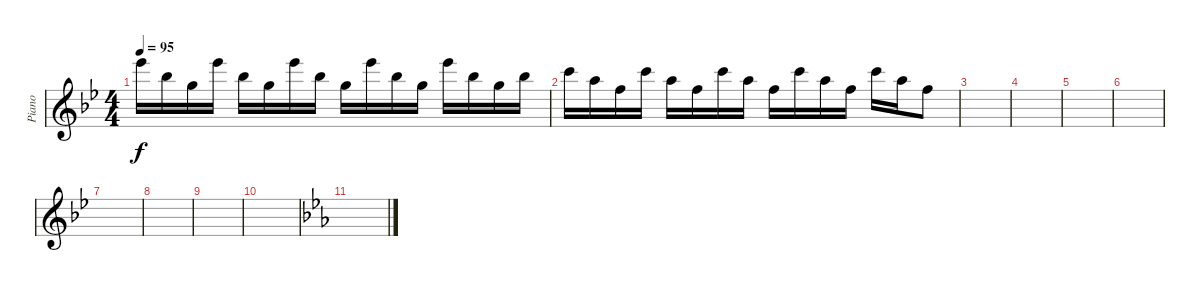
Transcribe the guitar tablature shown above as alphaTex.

\track ("Piano" "Piano") {instrument brightacousticpiano}
\staff {score}
\tuning (E4 B3 G3 D3 A2 E2) {hide}
\ts (4 4)
\tempo 95
\clef g2
\ks gminor
23.1.16{dy f} 18.1.16 15.1.16 23.1.16 18.1.16 15.1.16 23.1.16 18.1.16 15.1.16 23.1.16 18.1.16 15.1.16 23.1.16 18.1.16 15.1.16 18.1.16 |
20.1.16 17.1.16 13.1.16 20.1.16 17.1.16 13.1.16 20.1.16 17.1.16 13.1.16 20.1.16 17.1.16 13.1.16 20.1.16 17.1.16 13.1.8 |
|
|
|
|
|
|
|
|
\ks cminor
